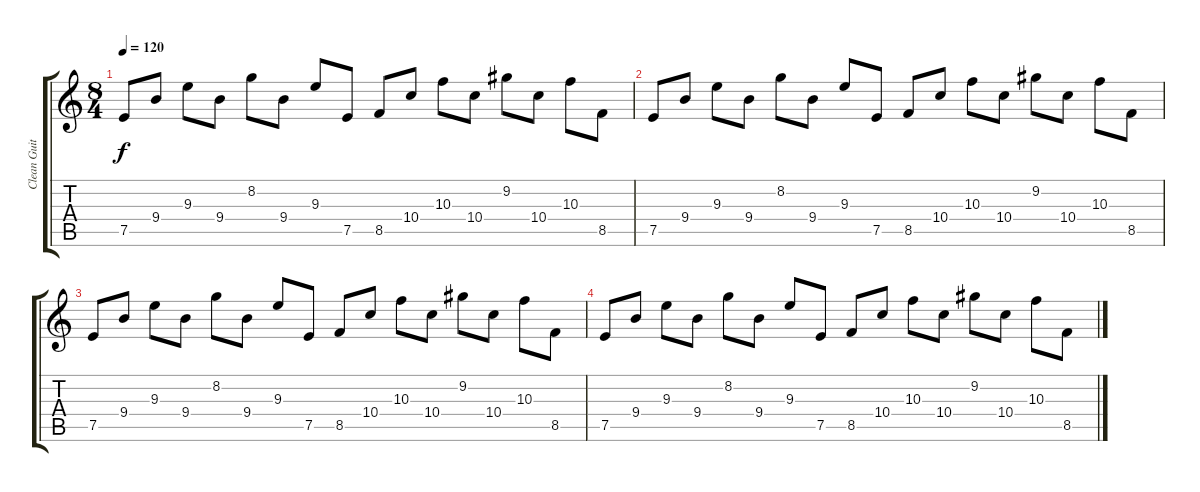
\track ("Clean Guitar" "Clean Guit") {instrument electricguitarclean}
\staff {score tabs}
\tuning (E4 B3 G3 D3 A2 E2) {hide}
\ts (8 4)
\tempo 120
\clef g2
\ks c
7.5.8{dy f volume 10} 9.4.8 9.3.8 9.4.8 8.2.8 9.4.8 9.3.8 7.5.8 8.5.8 10.4.8 10.3.8 10.4.8 9.2.8 10.4.8 10.3.8 8.5.8 |
7.5.8{volume 7} 9.4.8 9.3.8 9.4.8 8.2.8 9.4.8 9.3.8 7.5.8 8.5.8 10.4.8 10.3.8 10.4.8 9.2.8 10.4.8 10.3.8 8.5.8 |
7.5.8{volume 4} 9.4.8 9.3.8 9.4.8 8.2.8 9.4.8 9.3.8 7.5.8 8.5.8 10.4.8 10.3.8 10.4.8 9.2.8 10.4.8 10.3.8 8.5.8 |
7.5.8{volume 0} 9.4.8 9.3.8 9.4.8 8.2.8 9.4.8 9.3.8 7.5.8 8.5.8 10.4.8 10.3.8 10.4.8 9.2.8 10.4.8 10.3.8 8.5.8
